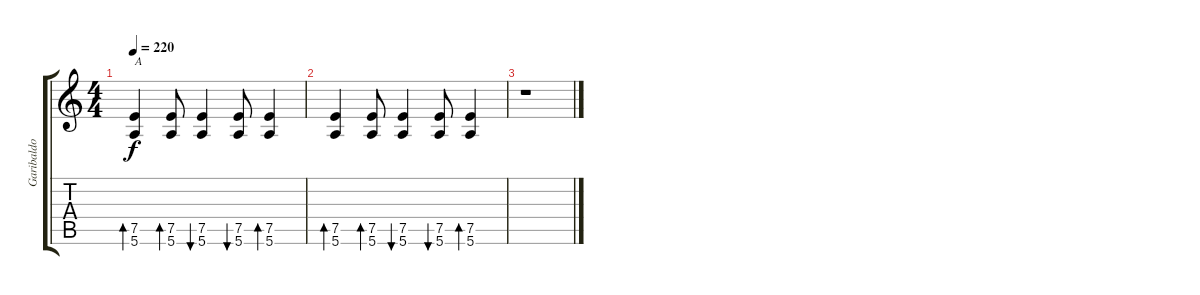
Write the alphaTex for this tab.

\track ("Garibaldo Luis (solo)" "Garibaldo ") {instrument distortionguitar}
\staff {score tabs}
\tuning (E4 B3 G3 D3 A2 E2) {hide}
\ts (4 4)
\tempo 220
\clef g2
\ks c
(7.5 5.6).4{bd 60 txt "A" dy f} (7.5 5.6).8{bd 60} (7.5 5.6).4{bu 60} (7.5 5.6).8{bu 60} (7.5 5.6).4{bd 60} |
(7.5 5.6).4{bd 60} (7.5 5.6).8{bd 60} (7.5 5.6).4{bu 60} (7.5 5.6).8{bu 60} (7.5 5.6).4{bd 60} |
r.1
